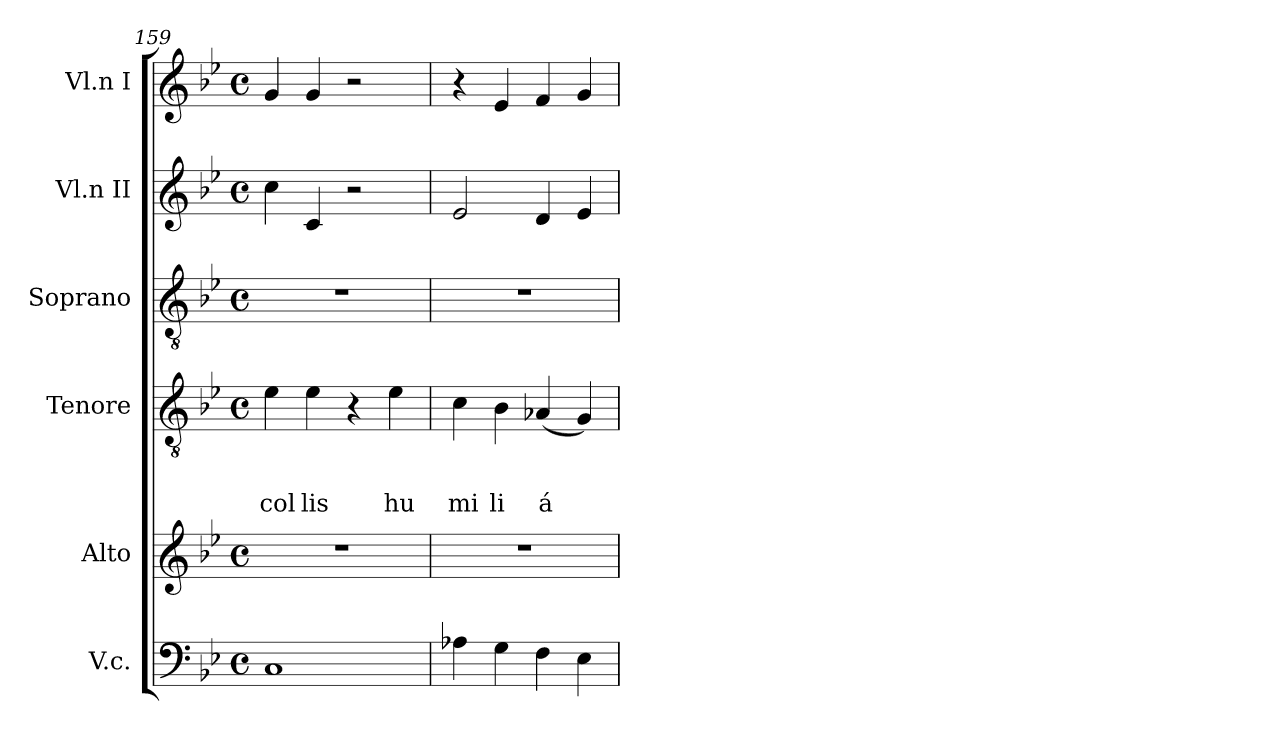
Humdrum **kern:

**kern	**kern	**kern	**text	**text	**text	**kern	**kern	**kern
*part6	*part5	*part4	*part4	*part4	*part4	*part3	*part2	*part1
*staff6	*staff5	*staff4	*staff4	*staff4	*staff4	*staff3	*staff2	*staff1
*I"V.c.	*I"Alto	*I"Tenore	*	*	*	*I"Soprano	*I"Vl.n II	*I"Vl.n I
*I'V.c.	*I'Alto	*I'Tenore	*	*	*	*I'Soprano	*I'Vl.n II	*I'Vl.n I
*clefF4	*clefG2	*clefGv2	*	*	*	*clefGv2	*clefG2	*clefG2
*k[b-e-]	*k[b-e-]	*k[b-e-]	*	*	*	*k[b-e-]	*k[b-e-]	*k[b-e-]
*B-:	*B-:	*B-:	*	*	*	*B-:	*B-:	*B-:
*M4/4	*M4/4	*M4/4	*	*	*	*M4/4	*M4/4	*M4/4
*met(c)	*met(c)	*met(c)	*	*	*	*met(c)	*met(c)	*met(c)
=159	=159	=159	=159	=159	=159	=159	=159	=159
!	!	!	!	!	!LO:LY:b	!	!	!
1C	1r	4e-\	.	.	col	1r	4cc\	4g/
!	!	!	!	!	!LO:LY:b	!	!	!
.	.	4e-\	.	.	lis	.	4c/	4g/
.	.	4r	.	.	.	.	2r	2r
!	!	!	!	!	!LO:LY:b	!	!	!
.	.	4e-\	.	.	hu	.	.	.
=160	=160	=160	=160	=160	=160	=160	=160	=160
!	!	!	!	!	!LO:LY:b	!	!	!
4A-X\	1r	4c\	.	.	mi	1r	2e-/	4r
!	!	!	!	!	!LO:LY:b	!	!	!
4G\	.	4B-\	.	.	li	.	.	4e-/
!	!	!	!	!	!LO:LY:b	!	!	!
4F\	.	(<4A-X/	.	.	á	.	4d/	4f/
4E-\	.	4G/)	.	.	.	.	4e-/	4g/
=	=	=	=	=	=	=	=	=
*-	*-	*-	*-	*-	*-	*-	*-	*-
